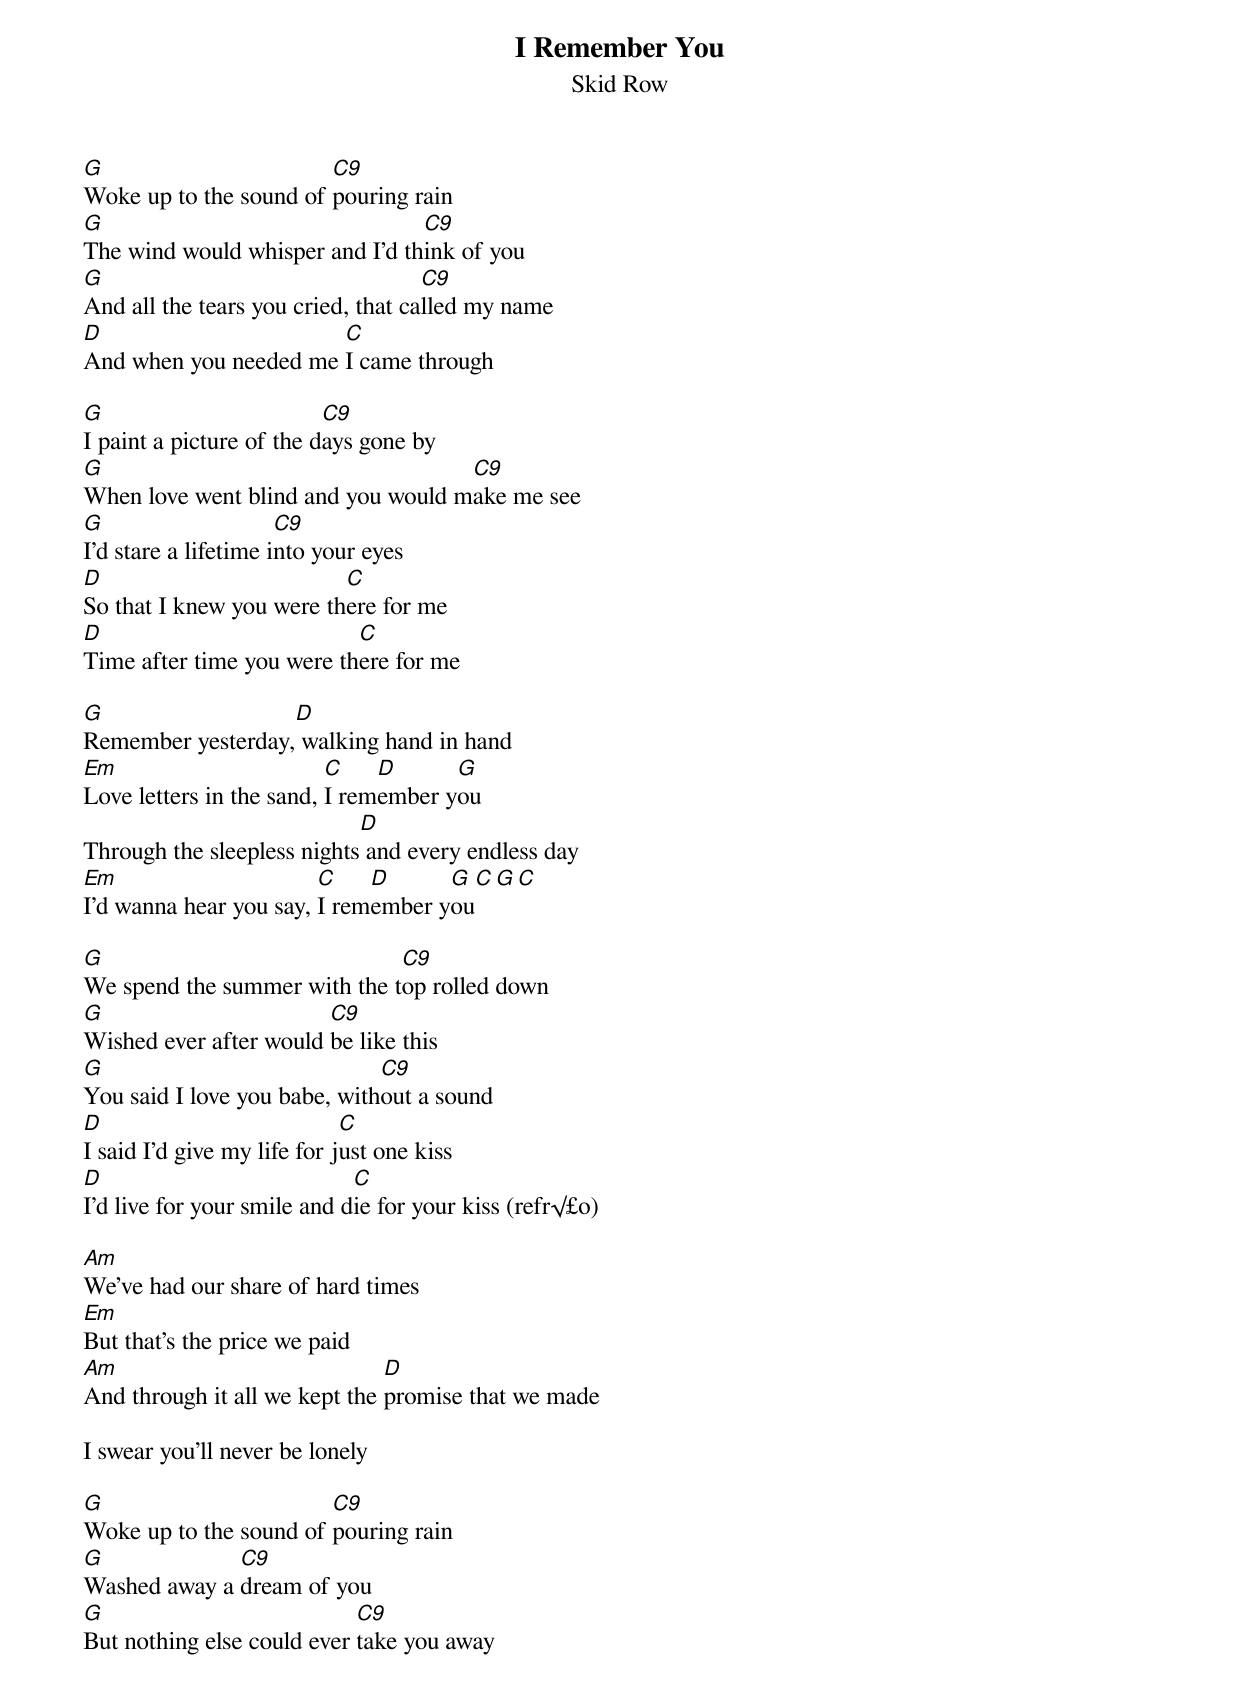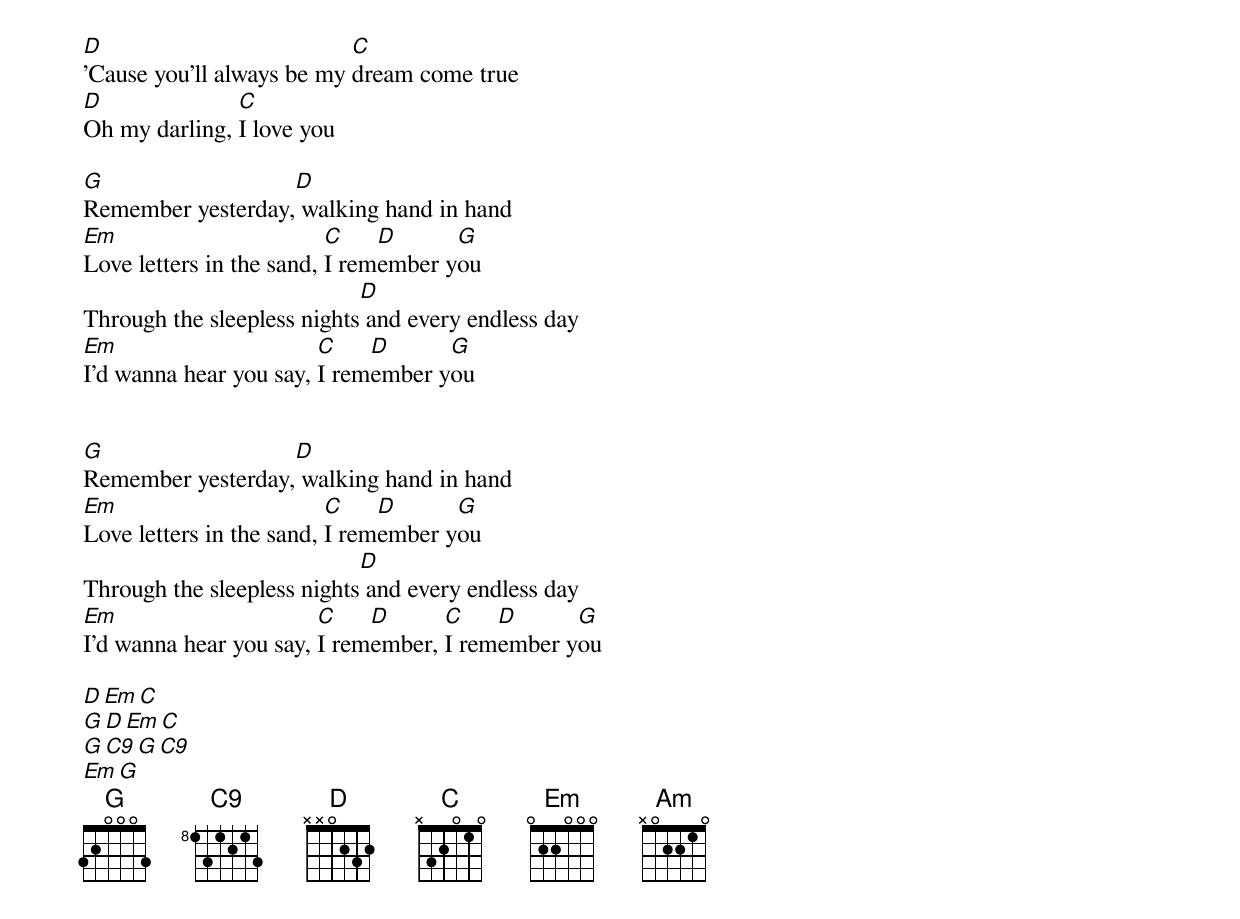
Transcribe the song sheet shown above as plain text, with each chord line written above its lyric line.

I Remember You
Skid Row

G                       C9
Woke up to the sound of pouring rain
G                                C9
The wind would whisper and I'd think of you
G                                   C9
And all the tears you cried, that called my name
D                      C
And when you needed me I came through

G                         C9
I paint a picture of the days gone by
G                                   C9
When love went blind and you would make me see
G                     C9
I'd stare a lifetime into your eyes
D                         C
So that I knew you were there for me
D                          C
Time after time you were there for me

G                  D
Remember yesterday, walking hand in hand
Em                        C    D      G
Love letters in the sand, I remember you
                            D
Through the sleepless nights and every endless day
Em                      C    D      G       C    G    C
I'd wanna hear you say, I remember you

G                             C9
We spend the summer with the top rolled down
G                       C9
Wished ever after would be like this
G                             C9
You said I love you babe, without a sound
D                            C
I said I'd give my life for just one kiss
D                            C
I'd live for your smile and die for your kiss (refr√£o)

Am
We've had our share of hard times
Em
But that's the price we paid
Am                             D
And through it all we kept the promise that we made

I swear you'll never be lonely

G                       C9
Woke up to the sound of pouring rain
G             C9
Washed away a dream of you
G                           C9
But nothing else could ever take you away
D                          C
'Cause you'll always be my dream come true
D              C
Oh my darling, I love you

G                  D
Remember yesterday, walking hand in hand
Em                        C    D      G
Love letters in the sand, I remember you
                            D
Through the sleepless nights and every endless day
Em                      C    D      G
I'd wanna hear you say, I remember you


G                  D
Remember yesterday, walking hand in hand
Em                        C    D      G
Love letters in the sand, I remember you
                            D
Through the sleepless nights and every endless day
Em                      C    D      C    D      G
I'd wanna hear you say, I remember, I remember you

D     Em     C
G     D     Em     C
G     C9        G     C9
Em     G
